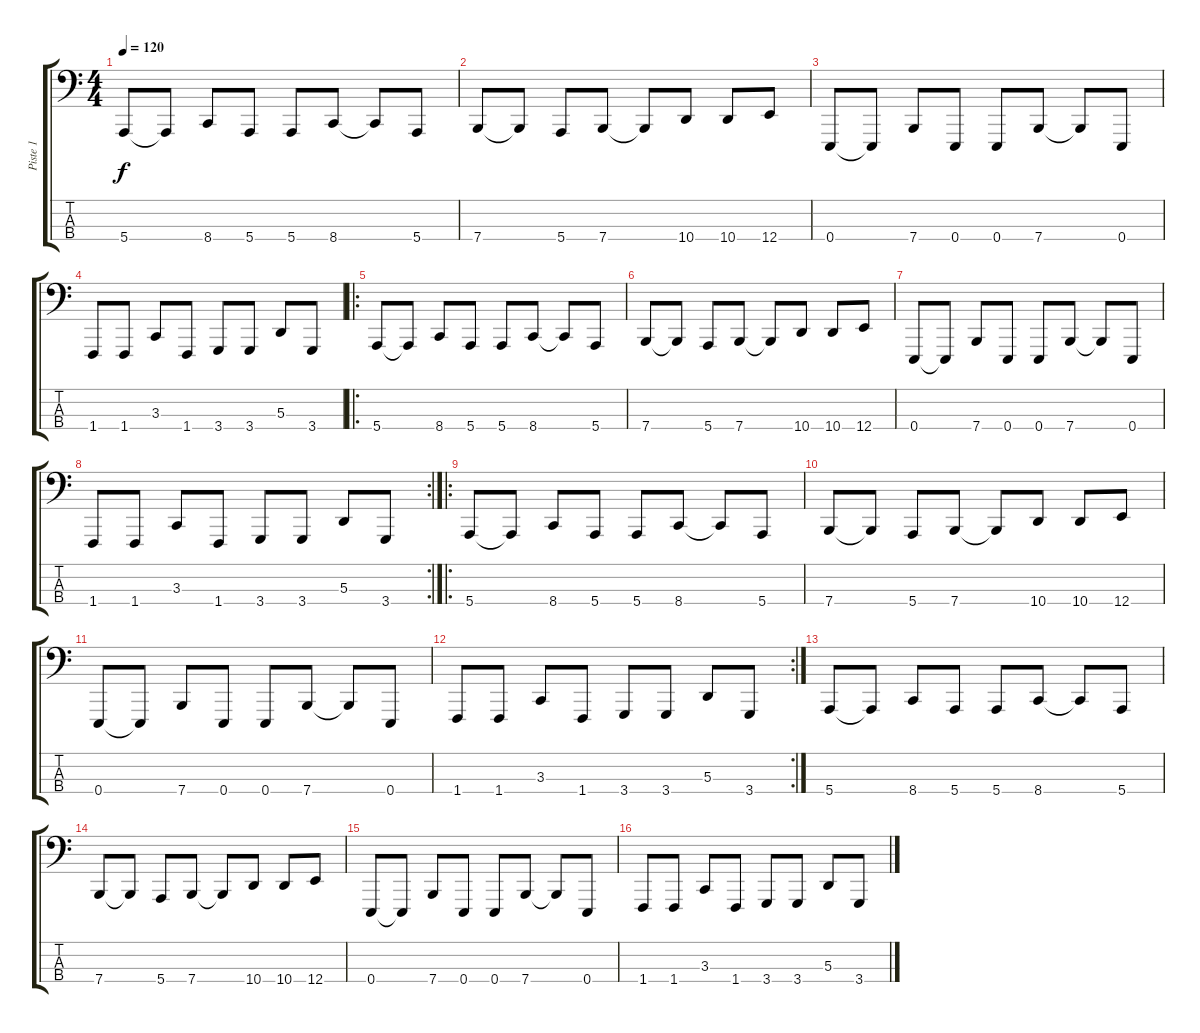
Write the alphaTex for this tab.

\track ("Piste 1" "Piste 1") {instrument lead8bassandlead}
\staff {score tabs}
\tuning (G2 D2 A1 E1) {hide}
\ts (4 4)
\tempo 120
\clef f4
\ks c
5.4.8{dy f instrument lead8bassandlead} 5.4{t}.8 8.4.8 5.4.8 5.4.8 8.4.8 8.4{t}.8 5.4.8 |
7.4.8 7.4{t}.8 5.4.8 7.4.8 7.4{t}.8 10.4.8 10.4.8 12.4.8 |
0.4.8 0.4{t}.8 7.4.8 0.4.8 0.4.8 7.4.8 7.4{t}.8 0.4.8 |
1.4.8 1.4.8 3.3.8 1.4.8 3.4.8 3.4.8 5.3.8 3.4.8 |
\ro
5.4.8 5.4{t}.8 8.4.8 5.4.8 5.4.8 8.4.8 8.4{t}.8 5.4.8 |
7.4.8 7.4{t}.8 5.4.8 7.4.8 7.4{t}.8 10.4.8 10.4.8 12.4.8 |
0.4.8 0.4{t}.8 7.4.8 0.4.8 0.4.8 7.4.8 7.4{t}.8 0.4.8 |
\rc 2
1.4.8 1.4.8 3.3.8 1.4.8 3.4.8 3.4.8 5.3.8 3.4.8 |
\ro
5.4.8 5.4{t}.8 8.4.8 5.4.8 5.4.8 8.4.8 8.4{t}.8 5.4.8 |
7.4.8 7.4{t}.8 5.4.8 7.4.8 7.4{t}.8 10.4.8 10.4.8 12.4.8 |
0.4.8 0.4{t}.8 7.4.8 0.4.8 0.4.8 7.4.8 7.4{t}.8 0.4.8 |
\rc 2
1.4.8 1.4.8 3.3.8 1.4.8 3.4.8 3.4.8 5.3.8 3.4.8 |
5.4.8 5.4{t}.8 8.4.8 5.4.8 5.4.8 8.4.8 8.4{t}.8 5.4.8 |
7.4.8 7.4{t}.8 5.4.8 7.4.8 7.4{t}.8 10.4.8 10.4.8 12.4.8 |
0.4.8 0.4{t}.8 7.4.8 0.4.8 0.4.8 7.4.8 7.4{t}.8 0.4.8 |
1.4.8 1.4.8 3.3.8 1.4.8 3.4.8 3.4.8 5.3.8 3.4.8
